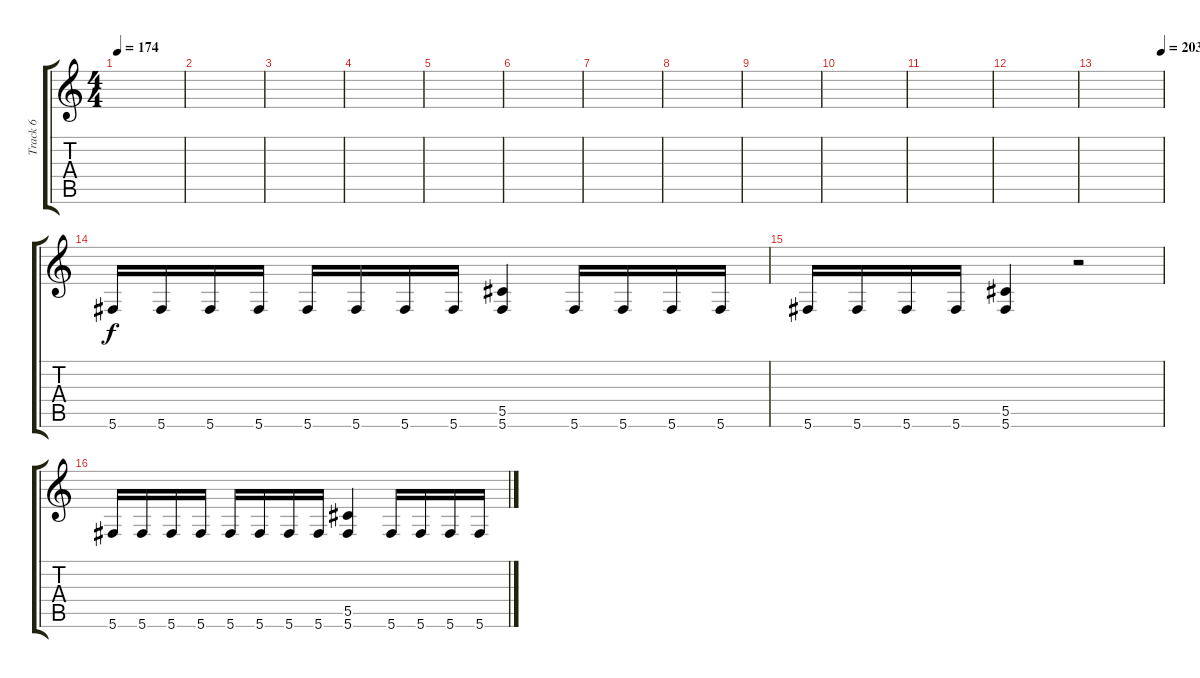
\track ("Track 6" "Track 6") {instrument distortionguitar}
\staff {score tabs}
\tuning (Eb4 Bb3 Gb3 Db3 Ab2 Db2) {hide}
\ts (4 4)
\tempo 174
\clef g2
\ks c
|
|
|
|
|
|
|
|
|
|
|
|
\tempo (203 0.984375)
|
5.6.16 5.6.16 5.6.16 5.6.16 5.6.16 5.6.16 5.6.16 5.6.16 (5.5 5.6).4 5.6.16 5.6.16 5.6.16 5.6.16 |
5.6.16 5.6.16 5.6.16 5.6.16 (5.5 5.6).4 r.2 |
5.6.16 5.6.16 5.6.16 5.6.16 5.6.16 5.6.16 5.6.16 5.6.16 (5.5 5.6).4 5.6.16 5.6.16 5.6.16 5.6.16
